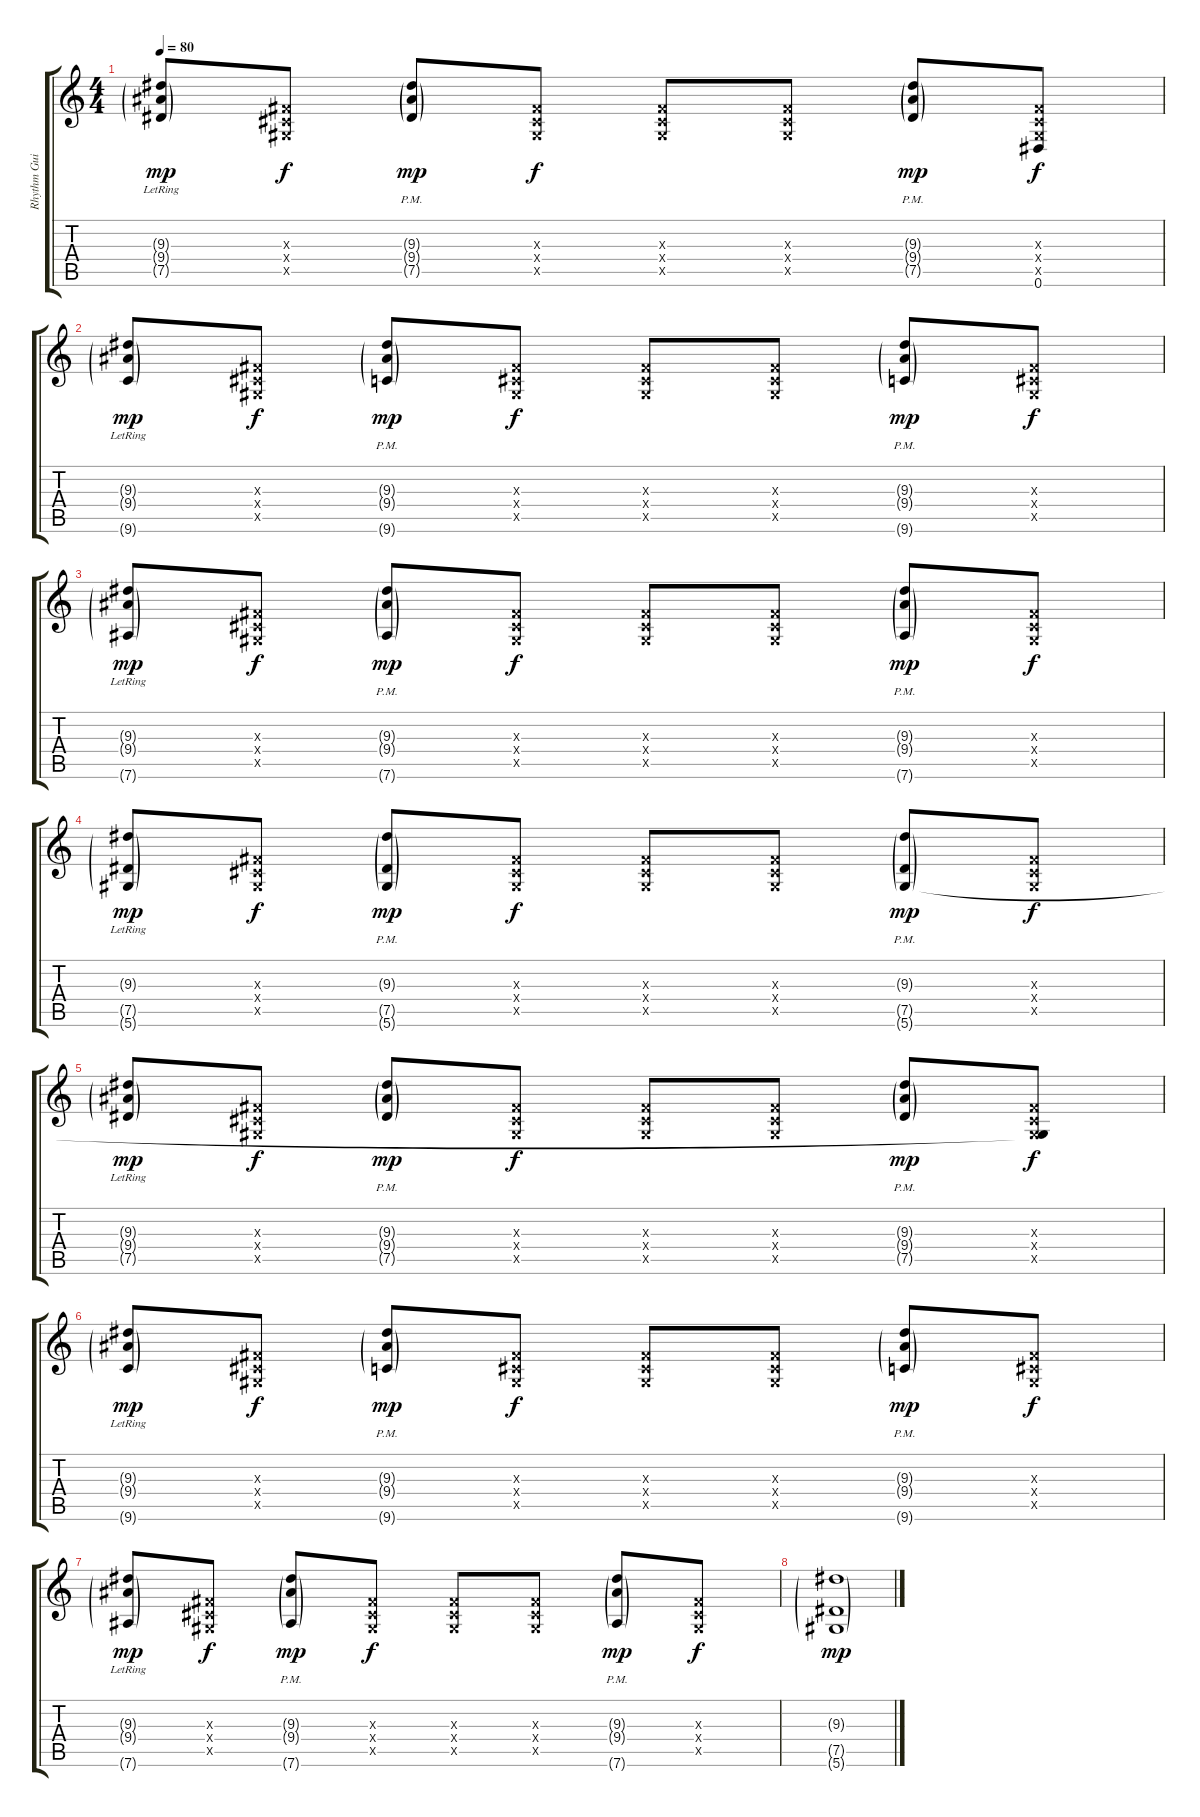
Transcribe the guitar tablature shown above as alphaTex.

\track ("Rhythm Guitar" "Rhythm Gui") {instrument distortionguitar}
\staff {score tabs}
\tuning (Eb4 Bb3 Gb3 Db3 Ab2 Eb2) {hide}
\ts (4 4)
\tempo 80
\clef g2
\ks c
(9.3{g lr} 9.4{g lr} 7.5{g lr}).8{dy mp} (0.3{x} 0.4{x} 0.5{x}).8{dy f} (9.3{g pm} 9.4{g pm} 7.5{g pm}).8{dy mp} (0.3{x} 0.4{x} 0.5{x}).8{dy f} (0.3{x} 0.4{x} 0.5{x}).8 (0.3{x} 0.4{x} 0.5{x}).8 (9.3{g pm} 9.4{g pm} 7.5{g pm}).8{dy mp} (0.3{x} 0.4{x} 0.5{x} 0.6).8{dy f} |
(9.3{g lr} 9.4{g lr} 9.6{g}).8{dy mp} (0.3{x} 0.4{x} 0.5{x}).8{dy f} (9.3{g pm} 9.4{g pm} 9.6{g pm}).8{dy mp} (0.3{x} 0.4{x} 0.5{x}).8{dy f} (0.3{x} 0.4{x} 0.5{x}).8 (0.3{x} 0.4{x} 0.5{x}).8 (9.3{g pm} 9.4{g pm} 9.6{g pm}).8{dy mp} (0.3{x} 0.4{x} 0.5{x}).8{dy f} |
(9.3{g lr} 9.4{g lr} 7.6{g}).8{dy mp} (0.3{x} 0.4{x} 0.5{x}).8{dy f} (9.3{g pm} 9.4{g pm} 7.6{g pm}).8{dy mp} (0.3{x} 0.4{x} 0.5{x}).8{dy f} (0.3{x} 0.4{x} 0.5{x}).8 (0.3{x} 0.4{x} 0.5{x}).8 (9.3{g pm} 9.4{g pm} 7.6{g pm}).8{dy mp} (0.3{x} 0.4{x} 0.5{x}).8{dy f} |
(9.3{g lr} 7.5{g} 5.6{g}).8{dy mp} (0.3{x} 0.4{x} 0.5{x}).8{dy f} (9.3{g pm} 7.5{g pm} 5.6{g pm}).8{dy mp} (0.3{x} 0.4{x} 0.5{x}).8{dy f} (0.3{x} 0.4{x} 0.5{x}).8 (0.3{x} 0.4{x} 0.5{x}).8 (9.3{g pm} 7.5{g pm} 5.6{g pm}).8{dy mp} (0.3{x} 0.4{x} 0.5{x}).8{dy f} |
(9.3{g lr} 9.4{g lr} 7.5{g lr}).8{dy mp} (0.3{x} 0.4{x} 0.5{x}).8{dy f} (9.3{g pm} 9.4{g pm} 7.5{g pm}).8{dy mp} (0.3{x} 0.4{x} 0.5{x}).8{dy f} (0.3{x} 0.4{x} 0.5{x}).8 (0.3{x} 0.4{x} 0.5{x}).8 (9.3{g pm} 9.4{g pm} 7.5{g pm}).8{dy mp} (0.3{x} 0.4{x} 0.5{x} 5.6{t}).8{dy f} |
(9.3{g lr} 9.4{g lr} 9.6{g}).8{dy mp} (0.3{x} 0.4{x} 0.5{x}).8{dy f} (9.3{g pm} 9.4{g pm} 9.6{g pm}).8{dy mp} (0.3{x} 0.4{x} 0.5{x}).8{dy f} (0.3{x} 0.4{x} 0.5{x}).8 (0.3{x} 0.4{x} 0.5{x}).8 (9.3{g pm} 9.4{g pm} 9.6{g pm}).8{dy mp} (0.3{x} 0.4{x} 0.5{x}).8{dy f} |
(9.3{g lr} 9.4{g lr} 7.6{g}).8{dy mp} (0.3{x} 0.4{x} 0.5{x}).8{dy f} (9.3{g pm} 9.4{g pm} 7.6{g pm}).8{dy mp} (0.3{x} 0.4{x} 0.5{x}).8{dy f} (0.3{x} 0.4{x} 0.5{x}).8 (0.3{x} 0.4{x} 0.5{x}).8 (9.3{g pm} 9.4{g pm} 7.6{g pm}).8{dy mp} (0.3{x} 0.4{x} 0.5{x}).8{dy f} |
(9.3{g} 7.5{g} 5.6{g}).1{dy mp}
